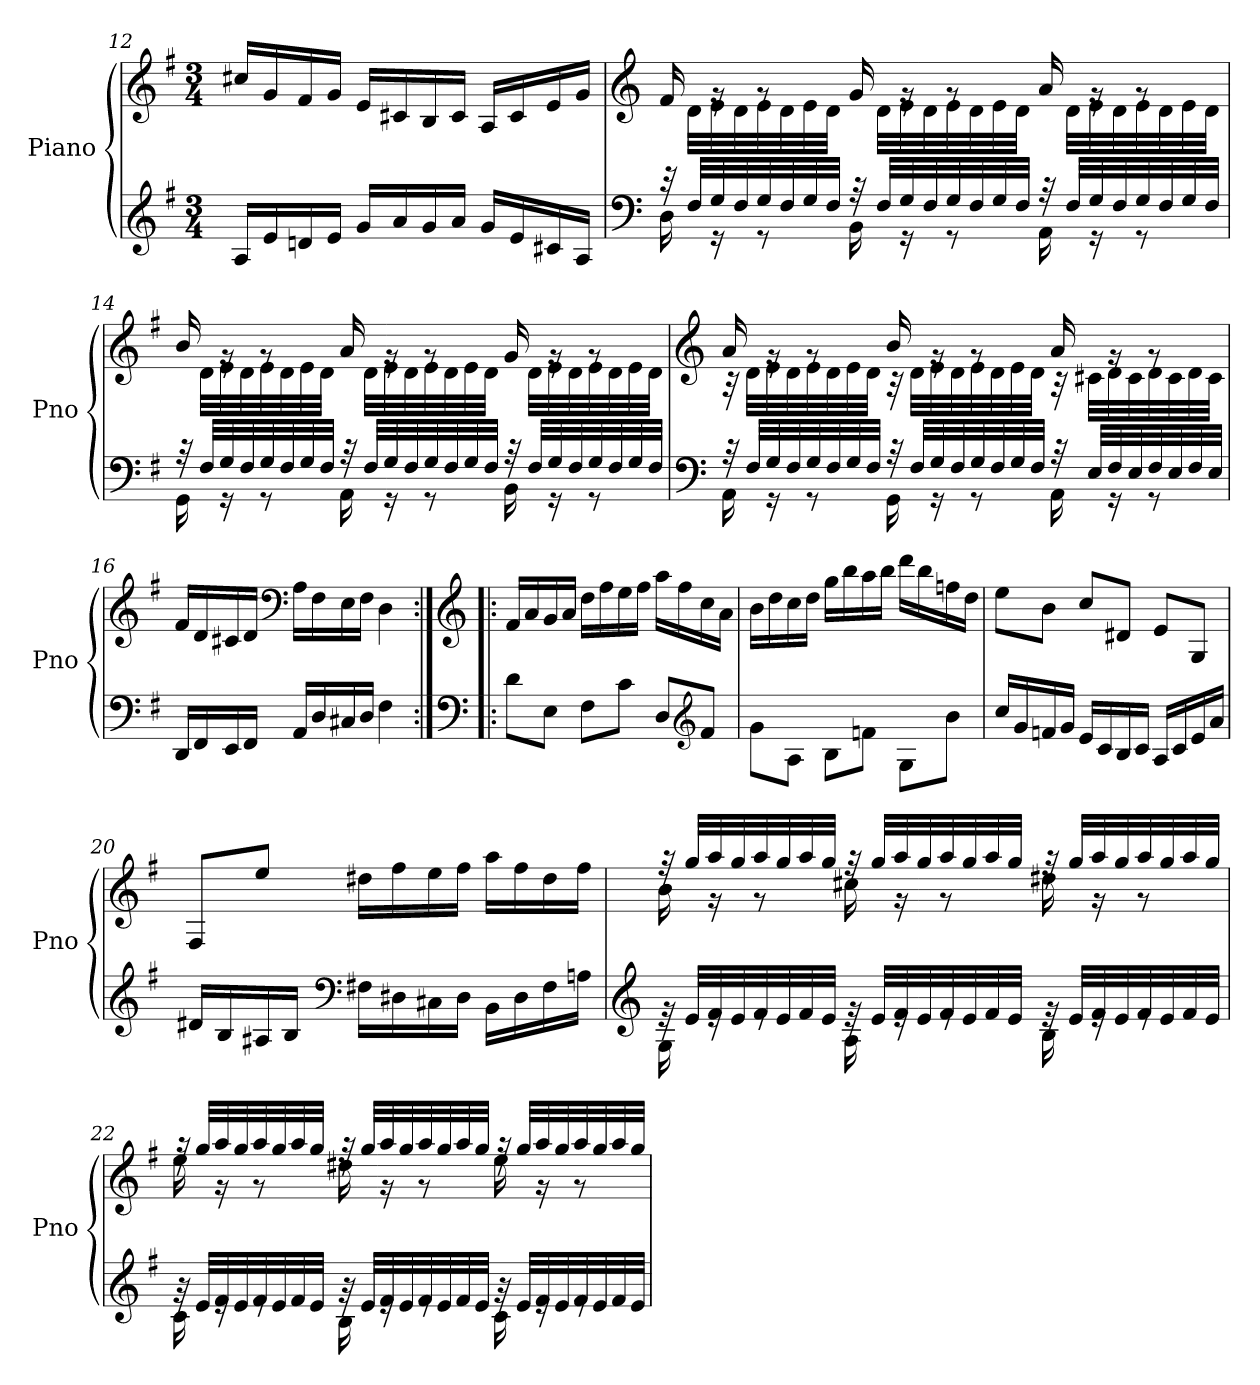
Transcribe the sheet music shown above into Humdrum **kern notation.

**kern	**kern
*part1	*part1
*staff2	*staff1
*I"Piano	*
*I'Pno	*
*clefG2	*clefG2
*k[f#]	*k[f#]
*M3/4	*M3/4
=12	=12
16A/LL	16cc#X/LL
16e/	16g/
16dn/	16f#/
16e/JJ	16g/JJ
16g/LL	16e/LL
16a/	16c#X/
16g/	16B/
16a/JJ	16c#/JJ
16g/LL	16A/LL
16e/	16c#/
16c#X/	16e/
16A/JJ	16g/JJ
!!LO:LB:g=z
=13	=13
*clefF4	*clefG2
*^	*^
32r	16D\	16f#/	32ryy
32F#/LLL	.	.	32d\LLL
32G/	16rGG	16rg	32e\
32F#/	.	.	32d\
32G/	8rGG	8rg	32e\
32F#/	.	.	32d\
32G/	.	.	32e\
32F#/JJJ	.	.	32d\JJJ
32r	16BB\	16g/	32ryy
32F#/LLL	.	.	32d\LLL
32G/	16rGG	16rg	32e\
32F#/	.	.	32d\
32G/	8rGG	8rg	32e\
32F#/	.	.	32d\
32G/	.	.	32e\
32F#/JJJ	.	.	32d\JJJ
32r	16AA\	16a/	32ryy
32F#/LLL	.	.	32d\LLL
32G/	16rGG	16rg	32e\
32F#/	.	.	32d\
32G/	8rGG	8rg	32e\
32F#/	.	.	32d\
32G/	.	.	32e\
32F#/JJJ	.	.	32d\JJJ
=14	=14	=14	=14
32r	16GG\	16b/	32ryy
32F#/LLL	.	.	32d\LLL
32G/	16rGG	16rg	32e\
32F#/	.	.	32d\
32G/	8rGG	8rg	32e\
32F#/	.	.	32d\
32G/	.	.	32e\
32F#/JJJ	.	.	32d\JJJ
32r	16AA\	16a/	32ryy
32F#/LLL	.	.	32d\LLL
32G/	16rGG	16rg	32e\
32F#/	.	.	32d\
32G/	8rGG	8rg	32e\
32F#/	.	.	32d\
32G/	.	.	32e\
32F#/JJJ	.	.	32d\JJJ
32r	16BB\	16g/	32ryy
32F#/LLL	.	.	32d\LLL
32G/	16rGG	16rg	32e\
32F#/	.	.	32d\
32G/	8rGG	8rg	32e\
32F#/	.	.	32d\
32G/	.	.	32e\
32F#/JJJ	.	.	32d\JJJ
!!LO:LB:g=z	!!
=15	=15	=15	=15
*clefF4	*	*clefG2	*
32r	16AA\	16a/	32r
32F#/LLL	.	.	32d\LLL
32G/	16rGG	16rg	32e\
32F#/	.	.	32d\
32G/	8rGG	8rg	32e\
32F#/	.	.	32d\
32G/	.	.	32e\
32F#/JJJ	.	.	32d\JJJ
32r	16GG\	16b/	32r
32F#/LLL	.	.	32d\LLL
32G/	16rGG	16rg	32e\
32F#/	.	.	32d\
32G/	8rGG	8rg	32e\
32F#/	.	.	32d\
32G/	.	.	32e\
32F#/JJJ	.	.	32d\JJJ
32r	16AA\	16a/	32r
32E/LLL	.	.	32c#X\LLL
32F#/	16rGG	16rg	32d\
32E/	.	.	32c#\
32F#/	8rGG	8rg	32d\
32E/	.	.	32c#\
32F#/	.	.	32d\
32E/JJJ	.	.	32c#\JJJ
*v	*v	*	*
*	*v	*v
=16	=16
16DD/LL	16f#/LL
16FF#/	16d/
16EE/	16c#X/
16FF#/JJ	16d/JJ
*	*clefF4
16AA/LL	16A\LL
16D/	16F#\
16C#X/	16E\
16D/JJ	16F#\JJ
4F#\	4D\
!!LO:LB:g=z
=17:|!|:	=17:|!|:
*clefF4	*clefG2
8d\L	16f#/LL
.	16a/
8E\J	16g/
.	16a/JJ
8F#\L	16dd\LL
.	16ff#\
8c\J	16ee\
.	16ff#\JJ
8D/L	16aa\LL
.	16ff#\
*clefG2	*
8f#/J	16cc\
.	16a\JJ
=18	=18
8g\L	16b\LL
.	16dd\
8A\J	16cc\
.	16dd\JJ
8B\L	16gg\LL
.	16bb\
8fn\J	16aa\
.	16bb\JJ
8G\L	16ddd\LL
.	16bb\
8b\J	16ffn\
.	16dd\JJ
=19	=19
16cc/LL	8ee\L
16g/	.
16fn/	8b\J
16g/JJ	.
16e/LL	8cc/L
16c/	.
16B/	8d#X/J
16c/JJ	.
16A/LL	8e/L
16c/	.
16e/	8G/J
16a/JJ	.
!!LO:LB:g=z
=20	=20
16d#X/LL	8F#/L
16B/	.
16A#X/	8ee/J
16B/JJ	.
*clefF4	*
16F#X\LL	16dd#X\LL
16D#X\	16ff#\
16C#X\	16ee\
16D#\JJ	16ff#\JJ
16BB\LL	16aa\LL
16D#\	16ff#\
16F#\	16dd#\
16An\JJ	16ff#\JJ
=21	=21
*clefG2	*
*^	*^
32re	16G\	32rff	16b\
32e/LLL	.	32gg/LLL	.
32f#/	16re	32aa/	16r
32e/	.	32gg/	.
32f#/	8re	32aa/	8r
32e/	.	32gg/	.
32f#/	.	32aa/	.
32e/JJJ	.	32gg/JJJ	.
32re	16A\	32rff	16cc#X\
32e/LLL	.	32gg/LLL	.
32f#/	16re	32aa/	16r
32e/	.	32gg/	.
32f#/	8re	32aa/	8r
32e/	.	32gg/	.
32f#/	.	32aa/	.
32e/JJJ	.	32gg/JJJ	.
32re	16B\	32rff	16dd#X\
32e/LLL	.	32gg/LLL	.
32f#/	16re	32aa/	16r
32e/	.	32gg/	.
32f#/	8re	32aa/	8r
32e/	.	32gg/	.
32f#/	.	32aa/	.
32e/JJJ	.	32gg/JJJ	.
!!LO:PB:g=z	!!
=22	=22	=22	=22
32rg	16c\	32rff	16ee\
32e/LLL	.	32gg/LLL	.
32f#/	16re	32aa/	16r
32e/	.	32gg/	.
32f#/	8re	32aa/	8r
32e/	.	32gg/	.
32f#/	.	32aa/	.
32e/JJJ	.	32gg/JJJ	.
32rg	16B\	32rff	16dd#X\
32e/LLL	.	32gg/LLL	.
32f#/	16re	32aa/	16r
32e/	.	32gg/	.
32f#/	8re	32aa/	8r
32e/	.	32gg/	.
32f#/	.	32aa/	.
32e/JJJ	.	32gg/JJJ	.
32rg	16c\	32rff	16ee\
32e/LLL	.	32gg/LLL	.
32f#/	16re	32aa/	16r
32e/	.	32gg/	.
32f#/	8re	32aa/	8r
32e/	.	32gg/	.
32f#/	.	32aa/	.
32e/JJJ	.	32gg/JJJ	.
*v	*v	*	*
*	*v	*v
=	=
*-	*-
